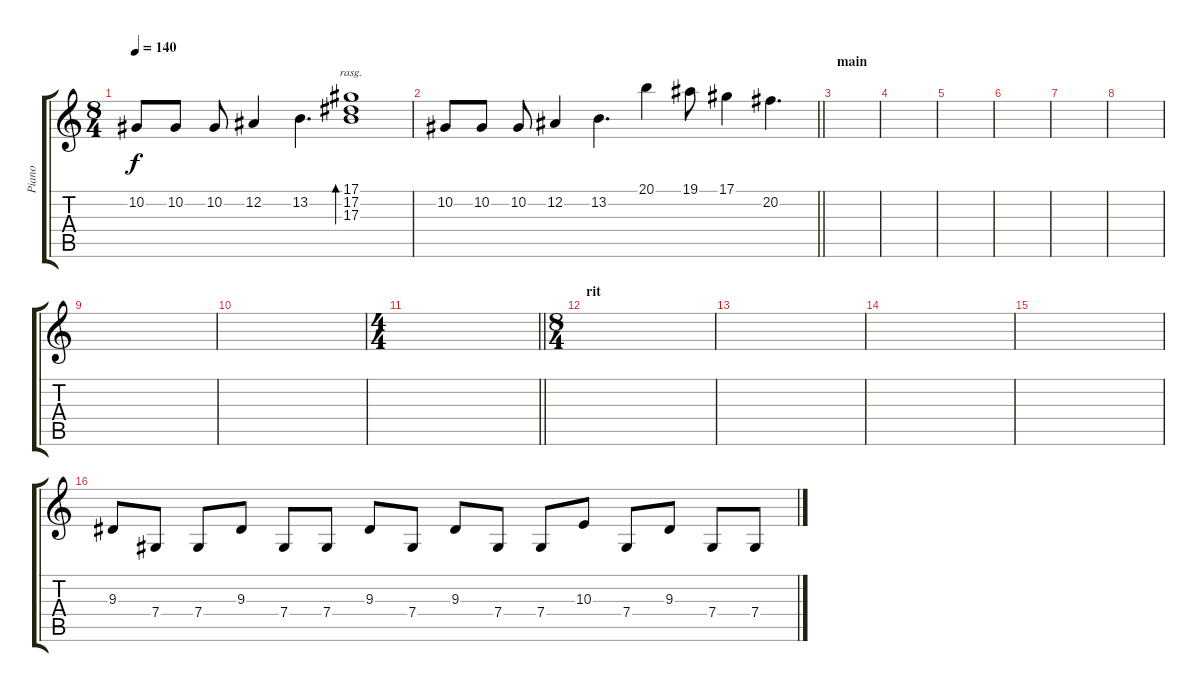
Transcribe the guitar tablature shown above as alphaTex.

\track ("Piano" "Piano") {instrument acousticgrandpiano}
\staff {score tabs}
\tuning (Eb4 Bb3 Gb3 Db3 Ab2 Eb2) {hide}
\ts (8 4)
\tempo 140
\clef g2
\ks c
10.2.8{dy f} 10.2.8 10.2.8 12.2.4 13.2.4{d} (17.1 17.2 17.3).1{bd 240 rasg ii} |
\barLineRight lightlight
10.2.8 10.2.8 10.2.8 12.2.4 13.2.4{d} 20.1.4 19.1.8 17.1.4 20.2.4{d} |
\section ("" "main")
|
|
|
|
|
|
|
|
\ts (4 4)
\barLineRight lightlight
|
\ts (8 4)
\section ("" "rit")
|
|
|
|
9.3.8 7.4.8 7.4.8 9.3.8 7.4.8 7.4.8 9.3.8 7.4.8 9.3.8 7.4.8 7.4.8 10.3.8 7.4.8 9.3.8 7.4.8 7.4.8
